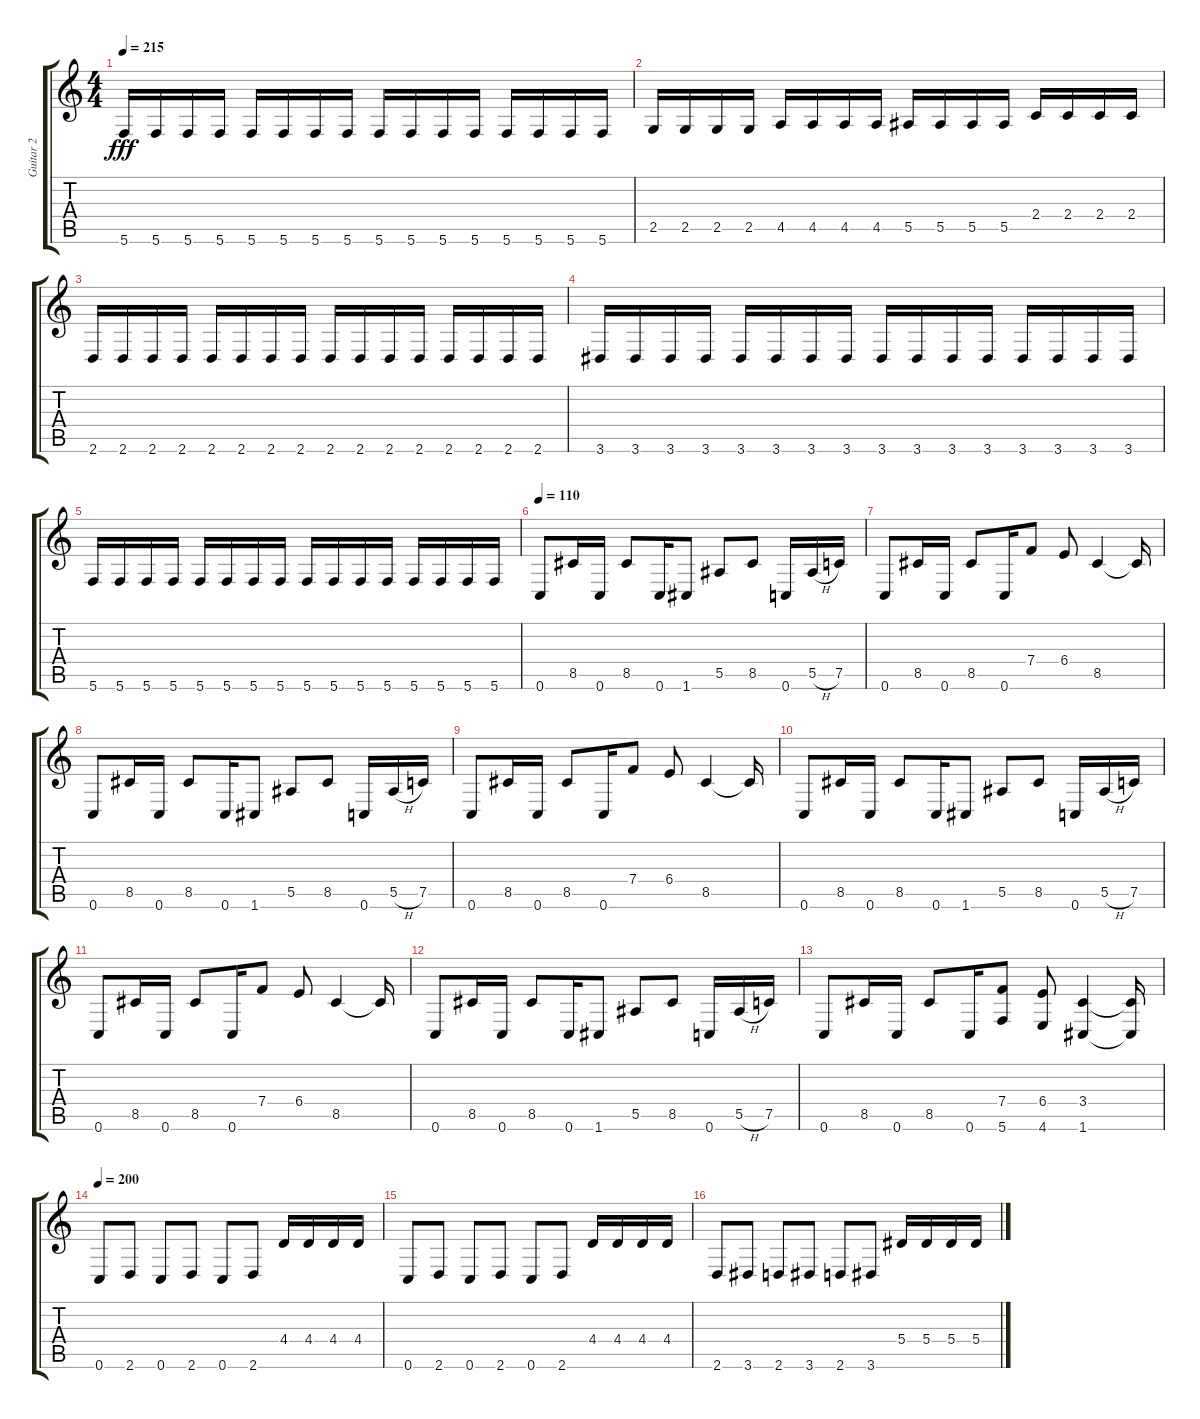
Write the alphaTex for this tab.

\track ("Guitar 2" "Guitar 2") {instrument distortionguitar}
\staff {score tabs}
\tuning (C4 G3 Eb3 Bb2 F2 C2) {hide}
\ts (4 4)
\tempo 215
\clef g2
\ks c
5.6.16{dy fff} 5.6.16 5.6.16 5.6.16 5.6.16 5.6.16 5.6.16 5.6.16 5.6.16 5.6.16 5.6.16 5.6.16 5.6.16 5.6.16 5.6.16 5.6.16 |
2.5.16 2.5.16 2.5.16 2.5.16 4.5.16 4.5.16 4.5.16 4.5.16 5.5.16 5.5.16 5.5.16 5.5.16 2.4.16 2.4.16 2.4.16 2.4.16 |
2.6.16 2.6.16 2.6.16 2.6.16 2.6.16 2.6.16 2.6.16 2.6.16 2.6.16 2.6.16 2.6.16 2.6.16 2.6.16 2.6.16 2.6.16 2.6.16 |
3.6.16 3.6.16 3.6.16 3.6.16 3.6.16 3.6.16 3.6.16 3.6.16 3.6.16 3.6.16 3.6.16 3.6.16 3.6.16 3.6.16 3.6.16 3.6.16 |
5.6.16 5.6.16 5.6.16 5.6.16 5.6.16 5.6.16 5.6.16 5.6.16 5.6.16 5.6.16 5.6.16 5.6.16 5.6.16 5.6.16 5.6.16 5.6.16 |
\tempo 115
\tempo 110
0.6.8 8.5.16 0.6.16 8.5.8 0.6.16 1.6.8 5.5.8 8.5.8 0.6.16 5.5{h}.16 7.5.16 |
0.6.8 8.5.16 0.6.16 8.5.8 0.6.16 7.4.8 6.4.8 8.5.4 8.5{t}.16 |
0.6.8 8.5.16 0.6.16 8.5.8 0.6.16 1.6.8 5.5.8 8.5.8 0.6.16 5.5{h}.16 7.5.16 |
0.6.8 8.5.16 0.6.16 8.5.8 0.6.16 7.4.8 6.4.8 8.5.4 8.5{t}.16 |
0.6.8 8.5.16 0.6.16 8.5.8 0.6.16 1.6.8 5.5.8 8.5.8 0.6.16 5.5{h}.16 7.5.16 |
0.6.8 8.5.16 0.6.16 8.5.8 0.6.16 7.4.8 6.4.8 8.5.4 8.5{t}.16 |
0.6.8 8.5.16 0.6.16 8.5.8 0.6.16 1.6.8 5.5.8 8.5.8 0.6.16 5.5{h}.16 7.5.16 |
0.6.8 8.5.16 0.6.16 8.5.8 0.6.16 (7.4 5.6).8 (6.4 4.6).8 (3.4 1.6).4 (3.4{t} 1.6{t}).16 |
\tempo 210
\tempo 200
0.6.8 2.6.8 0.6.8 2.6.8 0.6.8 2.6.8 4.4.16 4.4.16 4.4.16 4.4.16 |
0.6.8 2.6.8 0.6.8 2.6.8 0.6.8 2.6.8 4.4.16 4.4.16 4.4.16 4.4.16 |
2.6.8 3.6.8 2.6.8 3.6.8 2.6.8 3.6.8 5.4.16 5.4.16 5.4.16 5.4.16
